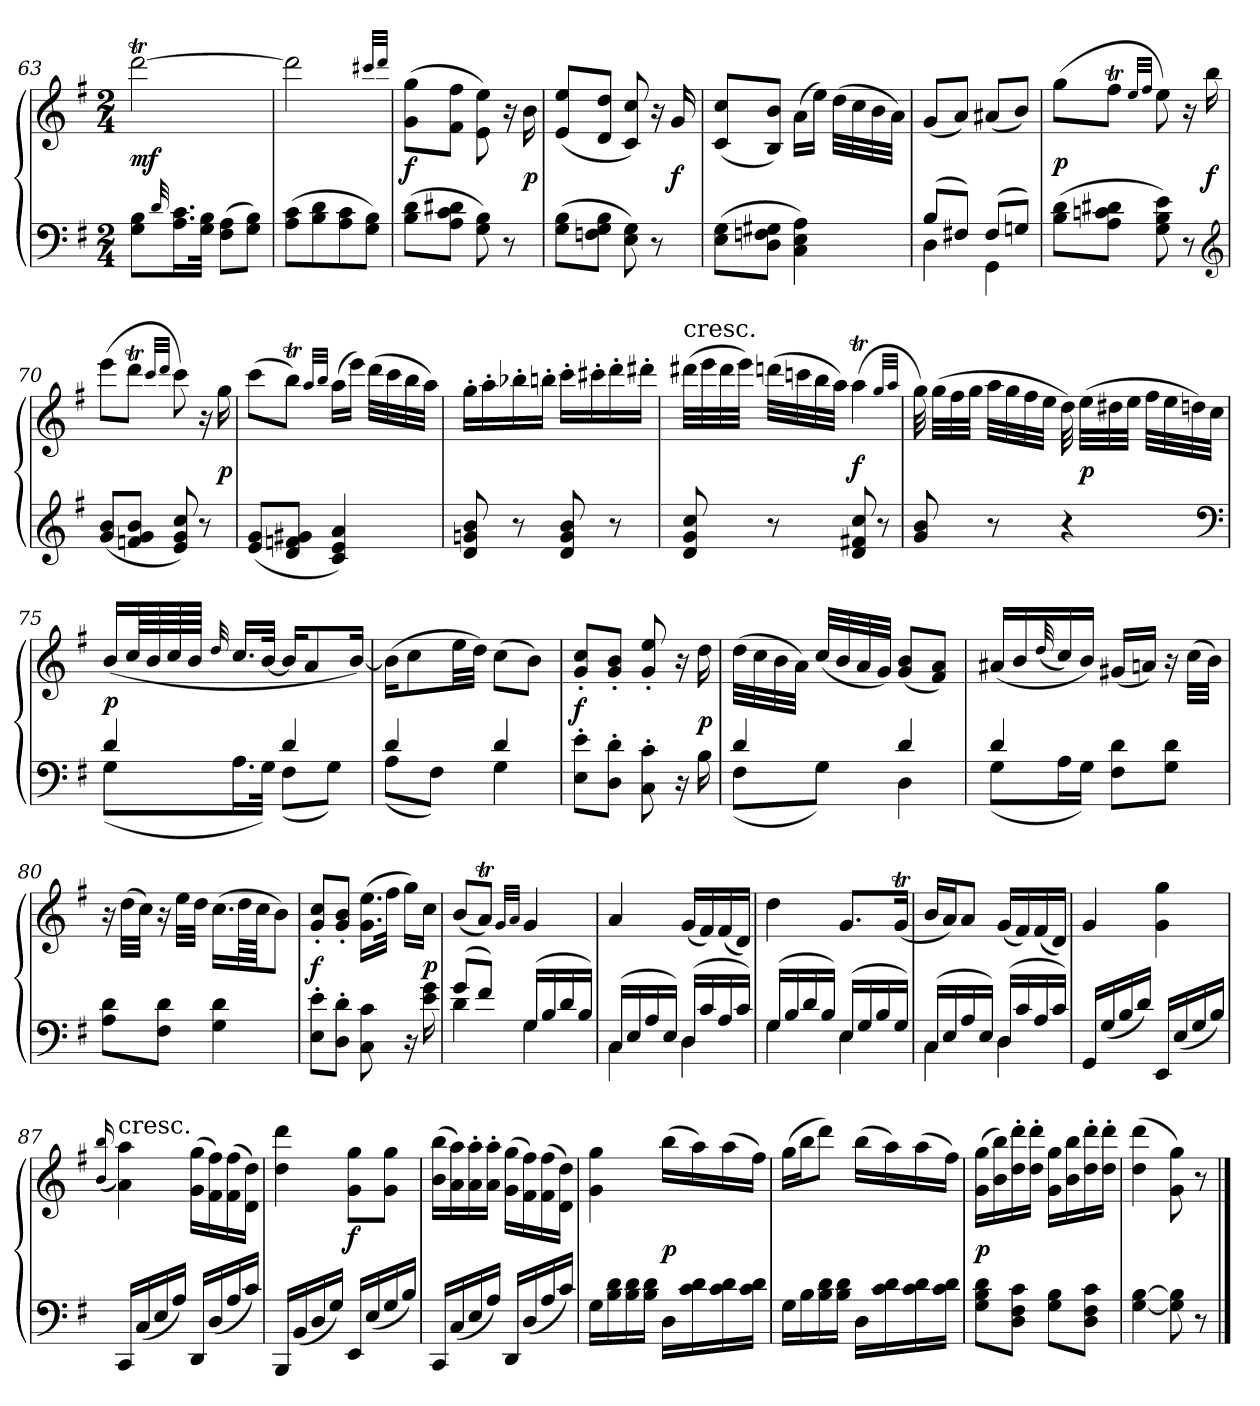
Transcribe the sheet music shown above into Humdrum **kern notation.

**kern	**kern	**dynam
*part1	*part1	*part1
*staff2	*staff1	*staff1/2
*clefF4	*clefG2	*
*k[f#]	*k[f#]	*
*M2/4	*M2/4	*
=63	=63	=63
8G 8BL	[2dddT	mf
32qqd/	.	.
16.A 16.cL	.	.
32G 32BJJk	.	.
(8F# 8AL	.	.
8G 8BJ)	.	.
=64	=64	=64
(8A 8cL	2ddd]	.
8B 8d	.	.
8A 8c	.	.
8G 8BJ)	.	.
.	32qccc#XTTT/LLL	.
.	32qddd/JJJ	.
=65	=65	=65
(8B 8dL	(8g 8ggL	f
8A 8c 8d#XJ	8f# 8ff#J	.
8G 8B)	8e\ 8ee\)	.
8r	16r	.
.	16b	p
=66	=66	=66
(8G 8BL	(8e 8eeL	.
8Fn 8G 8BJ	8d 8ddJ	.
8E 8G)	8c 8cc)	.
8r	16r	.
.	16g	f
=67	=67	=67
(8E 8GL	(8c 8ccL	.
8D 8Fn 8G#XJ	8B 8bJ)	.
4C 4E 4A)	(16aLL	.
.	16eeJJ)	.
.	(32ddLLL	.
.	32cc	.
.	32b	.
.	32aJJJ)	.
=68	=68	=68
*^	*	*
(8BL	4D	(8gL	.
8F#XJ)	.	8aJ)	.
(8F#L	4GG	(8a#XL	.
8GnJ)	.	8bJ)	.
*v	*v	*	*
=69	=69	=69
(8B 8dL	(8ggL	p
8A 8cn 8d#XJ	8ff#tJ	.
.	32qee/LLL	.
.	32qff#/JJJ	.
8G 8B 8e)	8ee)	.
8r	16r	.
.	16bb	f
*clefG2	*	*
=70	=70	=70
(8g 8bL	(8eeeL	.
8fn 8g 8bJ	8dddTJ	.
.	32qccc/LLL	.
.	32qddd/JJJ	.
8e 8g 8cc)	8ccc)	.
8r	16r	.
.	16gg	p
=71	=71	=71
(8e 8gL	(8cccL	.
8d 8fn 8g#XJ	8bbtJ)	.
.	32qaa/LLL	.
.	32qbb/JJJ	.
4c 4e 4a)	(16aaLL	.
.	16eeeJJ)	.
.	(32dddLLL	.
.	32ccc	.
.	32bb	.
.	32aaJJJ)	.
=72	=72	=72
8d 8gn 8b	16gg'LL	.
.	16aa'	.
8r	16bb-X'	.
.	16bbn'JJ	.
8d 8g 8b	16ccc'LL	.
.	16ccc#X'	.
8r	16ddd'	.
.	16ddd#X'JJ	.
=73	=73	=73
!	!LO:TX:t=cresc.	!
8d 8g 8cc	(32ddd#XLLL	.
.	32eee	.
.	32ddd#	.
.	32eeeJJJ)	.
8r	(32dddnLLL	.
.	32cccn	.
.	32bb	.
.	32aaJJJ)	.
8d 8f#X 8cc	(4aaT	f
8r	.	.
.	32qggTTT/LLL	.
.	32qaa/JJJ	.
=74	=74	=74
8g 8b	32gg)	.
.	(32ggLLL	.
.	32ff#	.
.	32ggJJJ	.
8r	32aaLLL	.
.	32gg	.
.	32ff#	.
.	32eeJJJ	.
4r	32dd)	.
.	(32eeLLL	p
.	32dd#X	.
.	32eeJJJ	.
.	32ff#LLL	.
.	32ee	.
.	32ddn)	.
.	32ccJJJ	.
*clefF4	*	*
=75	=75	=75
*^	*	*
4d	(8GL	(16b/LL	p
.	.	64cc/LL	.
.	.	64b/	.
.	.	64cc/	.
.	.	64b/JJJJ	.
.	.	32qqdd/	.
.	16.AL	16.cc/LL	.
.	32GJJk)	[32b/JJk	.
4d	(8F#L	16bKL]	.
.	.	8a	.
.	8GJ)	.	.
.	.	[16bJk)	.
=76	=76	=76	=76
4d	(8AL	(16bKL]	.
.	.	8cc	.
.	8F#J)	.	.
.	.	32eeLL	.
.	.	32ddJJJ)	.
4d	4G	(8ccL	.
.	.	8bJ)	.
*v	*v	*	*
=77	=77	=77
8E' 8e'L	8g' 8cc'L	f
8D' 8d'J	8g' 8b'J	.
8C' 8c'	8g'/ 8ee'/	.
16r	16r	.
16B	16dd	p
=78	=78	=78
*^	*	*
4d	(8F#L	(32ddLLL	.
.	.	32cc	.
.	.	32b	.
.	.	32aJJJ)	.
.	8GJ)	(32ccLLL	.
.	.	32b	.
.	.	32a	.
.	.	32gJJJ)	.
4d	4D	(8g 8bL	.
.	.	8f# 8aJ)	.
=79	=79	=79	=79
4d	(8GL	(16a#X/LL	.
.	.	16b/	.
.	.	(32qqdd/	.
.	16AL	16cc/)	.
.	16GJJ)	16b/JJ)	.
4ryy	8F# 8dL	(16g#XLL	.
.	.	16anJJ)	.
.	8G 8dJ	16r	.
.	.	(32ccLLL	.
.	.	32bJJJ)	.
*v	*v	*	*
=80	=80	=80
8A 8dL	16r	.
.	(32ddLLL	.
.	32ccJJJ)	.
8F# 8dJ	16r	.
.	32eeLLL	.
.	32ddJJJ	.
4G 4d	(16.ccLL	.
.	64ddLL	.
.	64ccJJJ	.
.	8bJ)	.
=81	=81	=81
8E' 8e'L	8g' 8cc'L	f
8D' 8d'J	8g' 8b'J	.
8C 8c	(16.g 16.eeLL	.
.	32ff#JJk	.
16r	16ggLL)	.
16e 16g	16ccJJ	p
=82	=82	=82
*^	*	*
(8gL	4d	(8bL	.
8f#J)	.	8aTJ)	.
.	.	32qg/LLL	.
.	.	32qa/JJJ	.
(16GLL	4G	4g	.
16B	.	.	.
16d	.	.	.
16BJJ)	.	.	.
=83	=83	=83	=83
(16CLL	4C	4a	.
16E	.	.	.
16A	.	.	.
16EJJ)	.	.	.
(16DLL	4D	(16gLL	.
16c	.	16f#)	.
16A	.	(16f#	.
16cJJ)	.	16dJJ)	.
=84	=84	=84	=84
(16GLL	4G	4dd	.
16B	.	.	.
16d	.	.	.
16BJJ)	.	.	.
(16ELL	4E	8.gL	.
16G	.	.	.
16B	.	.	.
16GJJ)	.	(16gTJk	.
=85	=85	=85	=85
(16CLL	4C	16bLL	.
16E	.	16aJ)	.
16A	.	8aJ	.
16EJJ)	.	.	.
(16DLL	4D	(16gLL	.
16c	.	16f#)	.
16A	.	(16f#	.
16cJJ)	.	16dJJ)	.
*v	*v	*	*
=86	=86	=86
16GG/LL	4g	.
(>16G/	.	.
16B/	.	.
16d/JJ)	.	.
16EE/LL	4g 4gg	.
(>16E/	.	.
16G/	.	.
16B/JJ)	.	.
=87	=87	=87
.	(<16qqb/ 16qqbb/	.
!	!LO:TX:t=cresc.	!
16CCLL	4a 4aa)	.
(>16C	.	.
16E	.	.
16AJJ)	.	.
16DD/LL	(16g 16ggLL	.
(>16D/	16f# 16ff#)	.
16A/	(16f# 16ff#	.
16c/JJ)	16d 16ddJJ)	.
=88	=88	=88
16BBBLL	4dd 4ddd	.
(>16BB/	.	.
16D/	.	.
16G/JJ)	.	.
16EE/LL	8g 8ggL	f
(>16E/	.	.
16G/	8g 8ggJ	.
16B/JJ)	.	.
=89	=89	=89
16CCLL	(16b 16bbLL	.
(>16C	16a 16aa)	.
16E	16a' 16aa'	.
16AJJ)	16a' 16aa'JJ	.
16DD/LL	(16g 16ggLL	.
(>16D/	16f# 16ff#)	.
16A/	(16f# 16ff#	.
16c/JJ)	16d 16ddJJ)	.
=90	=90	=90
16GLL	4g 4gg	.
16B 16d	.	.
16B 16d	.	.
16B 16dJJ	.	.
16DLL	(16bbLL	p
16c 16d	16aa)	.
16c 16d	(16aa	.
16c 16dJJ	16ff#JJ)	.
=91	=91	=91
16GLL	(16ggLL	.
16B	16bbJ	.
16B 16d	8dddJ)	.
16B 16dJJ	.	.
16DLL	(16bbLL	.
16c 16d	16aa)	.
16c 16d	(16aa	.
16c 16dJJ	16ff#JJ)	.
=92	=92	=92
8G 8B 8dL	(16g 16ggLL	p
.	16b 16bb)	.
8D 8F# 8cJ	16dd' 16ddd'	.
.	16dd' 16ddd'JJ	.
8G 8BL	16g 16ggLL	.
.	16b 16bb	.
8D 8F# 8cJ	16dd' 16ddd'	.
.	16dd' 16ddd'JJ	.
=93	=93	=93
[4G [4B	(4dd 4ddd	.
8G] 8B]	8g 8gg)	.
8r	8r	.
==	==	==
*-	*-	*-
